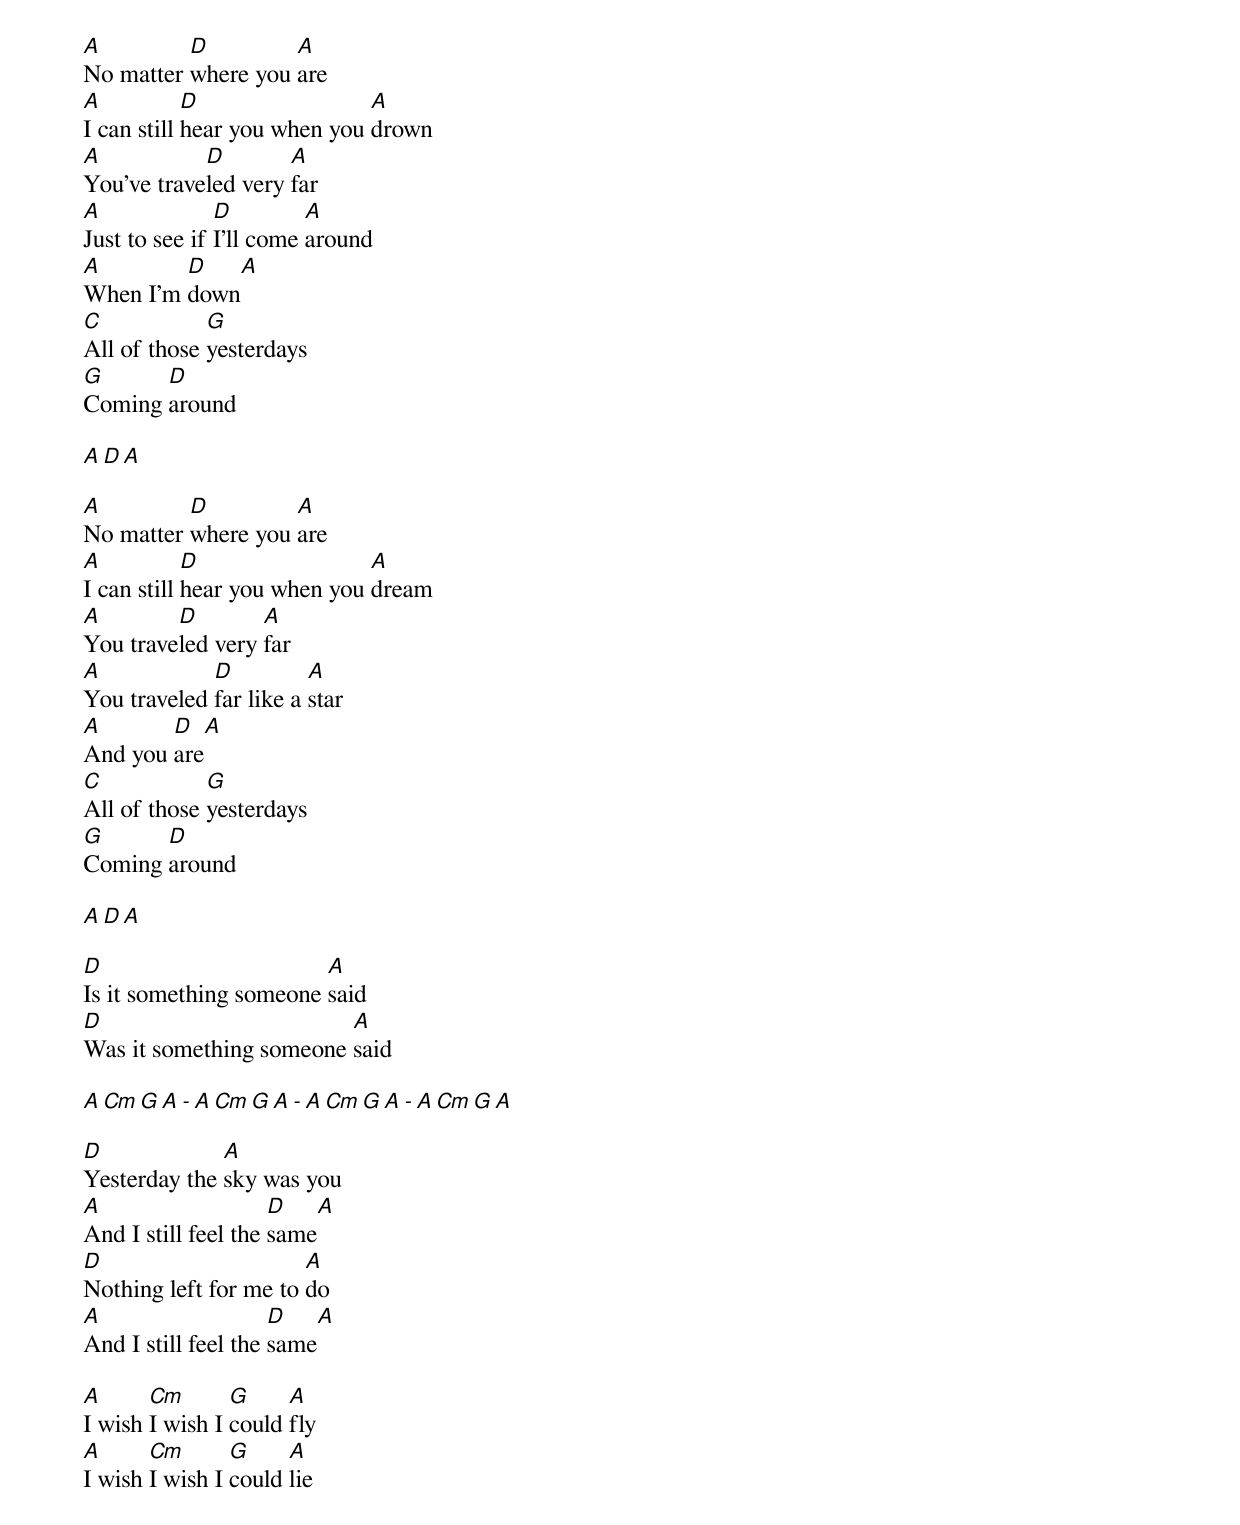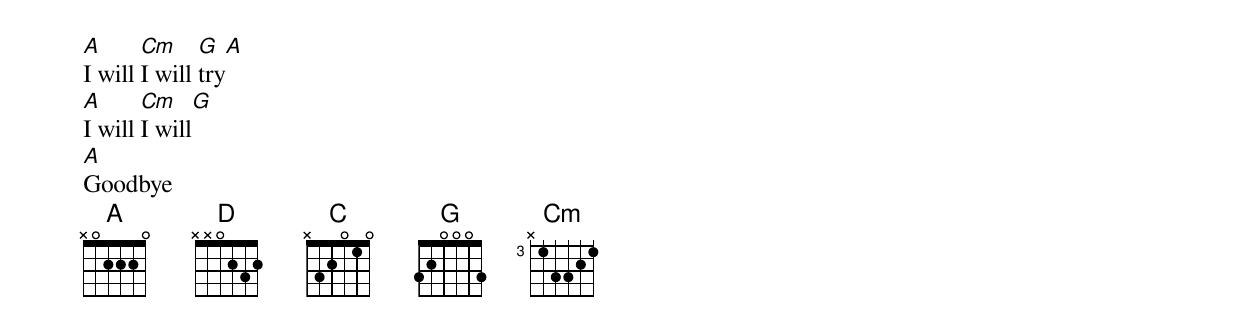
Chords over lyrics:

A         D         A
No matter where you are
A           D                 A
I can still hear you when you drown
A           D        A
You've traveled very far
A              D         A
Just to see if I'll come around
A        D   A
When I'm down
C            G
All of those yesterdays
G      D
Coming around

A D A

A         D         A
No matter where you are
A           D                 A
I can still hear you when you dream
A        D        A
You traveled very far
A            D          A
You traveled far like a star
A       D  A
And you are
C            G
All of those yesterdays
G      D
Coming around

A D A

D                       A
Is it something someone said
D                        A
Was it something someone said

A Cm G A - A Cm G A - A Cm G A - A Cm G A

D             A
Yesterday the sky was you
A                    D   A
And I still feel the same
D                      A
Nothing left for me to do
A                    D   A
And I still feel the same

A      Cm       G     A
I wish I wish I could fly
A      Cm       G     A
I wish I wish I could lie
A      Cm     G     A
I will I will try
A      Cm     G
I will I will
A
Goodbye
